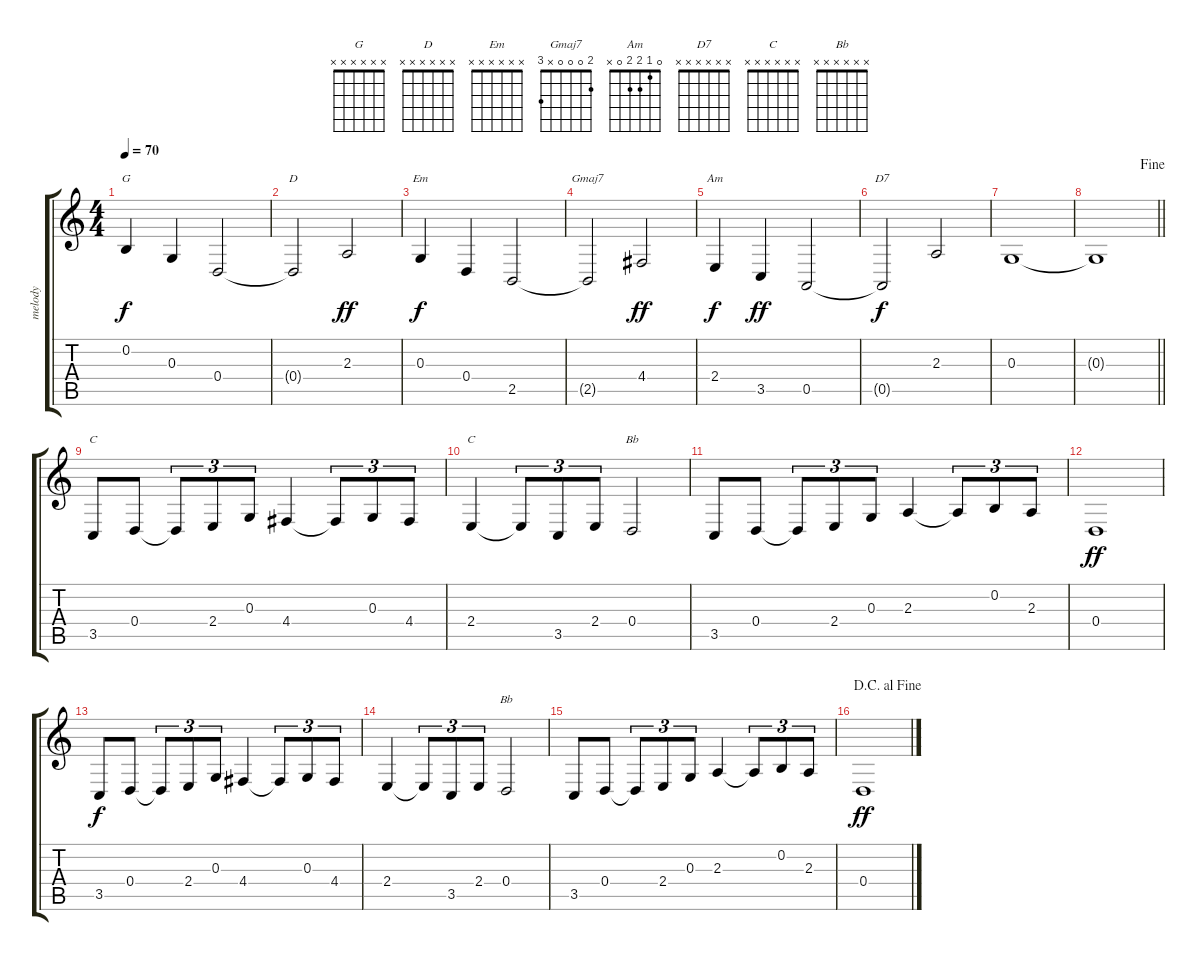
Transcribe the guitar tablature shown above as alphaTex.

\track ("melody  " "melody  ") {mute instrument acousticgrandpiano}
\staff {score tabs}
\tuning (E4 B3 G3 D3 A2 E2) {hide}
\chord ("G" x x x x x x)
\chord ("D" x x x x x x)
\chord ("Em" x x x x x x)
\chord ("Gmaj7" 2 0 0 0 x 3)
\chord ("Am" 0 1 2 2 0 x)
\chord ("D7" x x x x x x)
\chord ("C" 0 1 0 2 3 x)
\chord ("C" x x x x x x)
\chord ("Bb" 1 3 3 3 1 x) {barre 1}
\chord ("Bb" x x x x x x)
\ts (4 4)
\tempo 70
\clef g2
\ks c
0.2.4{ch "G" dy f} 0.3.4 0.4.2 |
0.4{t}.2{ch "D"} 2.3.2{dy ff} |
0.3.4{ch "Em" dy f} 0.4.4 2.5.2 |
2.5{t}.2{ch "Gmaj7"} 4.4.2{dy ff} |
2.4.4{ch "Am" dy f} 3.5.4{dy ff} 0.5.2 |
0.5{t}.2{ch "D7" dy f} 2.3.2 |
0.3.1 |
\jump fine
\barLineRight lightlight
0.3{t}.1 |
3.5.8{ch "C"} 0.4.8 0.4{t}.8{tu (3 2)} 2.4.8{tu (3 2)} 0.3.8{tu (3 2)} 4.4.4 4.4{t}.8{tu (3 2)} 0.3.8{tu (3 2)} 4.4.8{tu (3 2)} |
2.4.4{ch "C"} 2.4{t}.8{tu (3 2)} 3.5.8{tu (3 2)} 2.4.8{tu (3 2)} 0.4.2{ch "Bb"} |
3.5.8 0.4.8 0.4{t}.8{tu (3 2)} 2.4.8{tu (3 2)} 0.3.8{tu (3 2)} 2.3.4 2.3{t}.8{tu (3 2)} 0.2.8{tu (3 2)} 2.3.8{tu (3 2)} |
0.4.1{dy ff} |
3.5.8{dy f} 0.4.8 0.4{t}.8{tu (3 2)} 2.4.8{tu (3 2)} 0.3.8{tu (3 2)} 4.4.4 4.4{t}.8{tu (3 2)} 0.3.8{tu (3 2)} 4.4.8{tu (3 2)} |
2.4.4 2.4{t}.8{tu (3 2)} 3.5.8{tu (3 2)} 2.4.8{tu (3 2)} 0.4.2{ch "Bb"} |
3.5.8 0.4.8 0.4{t}.8{tu (3 2)} 2.4.8{tu (3 2)} 0.3.8{tu (3 2)} 2.3.4 2.3{t}.8{tu (3 2)} 0.2.8{tu (3 2)} 2.3.8{tu (3 2)} |
\jump dacapoalfine
0.4.1{dy ff}
